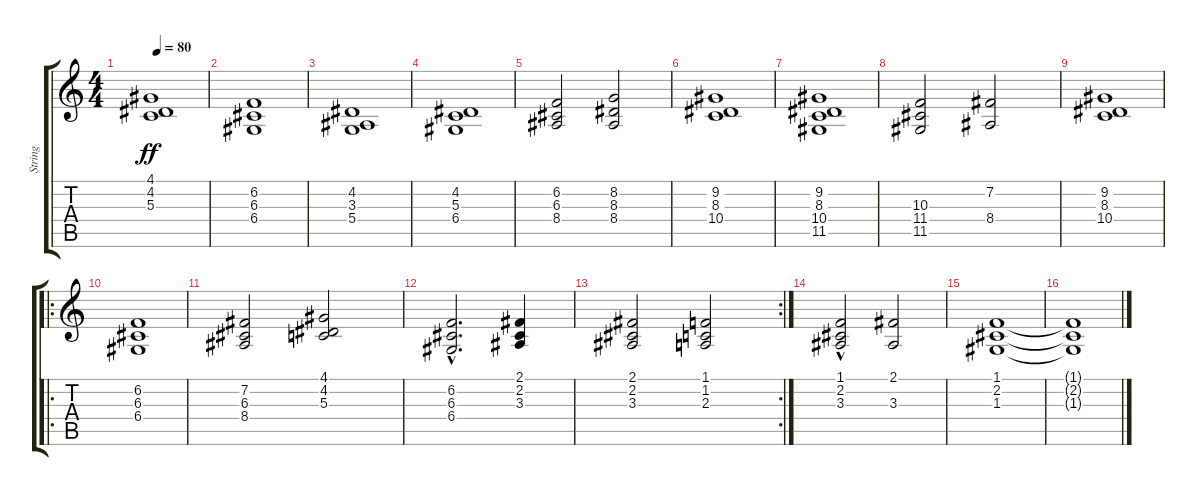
\track ("String" "String") {instrument stringensemble1}
\staff {score tabs}
\tuning (E4 B3 G3 D3 A2 E2) {hide}
\ts (4 4)
\tempo 80
\clef g2
\ks c
(4.1 4.2 5.3).1{dy ff} |
(6.2 6.3 6.4).1 |
(4.2 3.3 5.4).1 |
(4.2 5.3 6.4).1 |
(6.2 6.3 8.4).2 (8.2 8.3 8.4).2 |
(9.2 8.3 10.4).1 |
(9.2 8.3 10.4 11.5).1 |
(10.3 11.4 11.5).2 (7.2 8.4).2 |
(9.2 8.3 10.4).1 |
\ro
(6.2 6.3 6.4).1 |
(7.2 6.3 8.4).2 (4.1 4.2 5.3).2 |
(6.2{hac} 6.3{hac} 6.4{hac}).2{d} (2.1 2.2 3.3).4 |
\rc 2
(2.1 2.2 3.3).2 (1.1 1.2 2.3).2 |
(1.1{hac} 2.2{hac} 3.3{hac}).2 (2.1 3.3).2 |
(1.1 2.2 1.3).1 |
(1.1{t} 2.2{t} 1.3{t}).1
